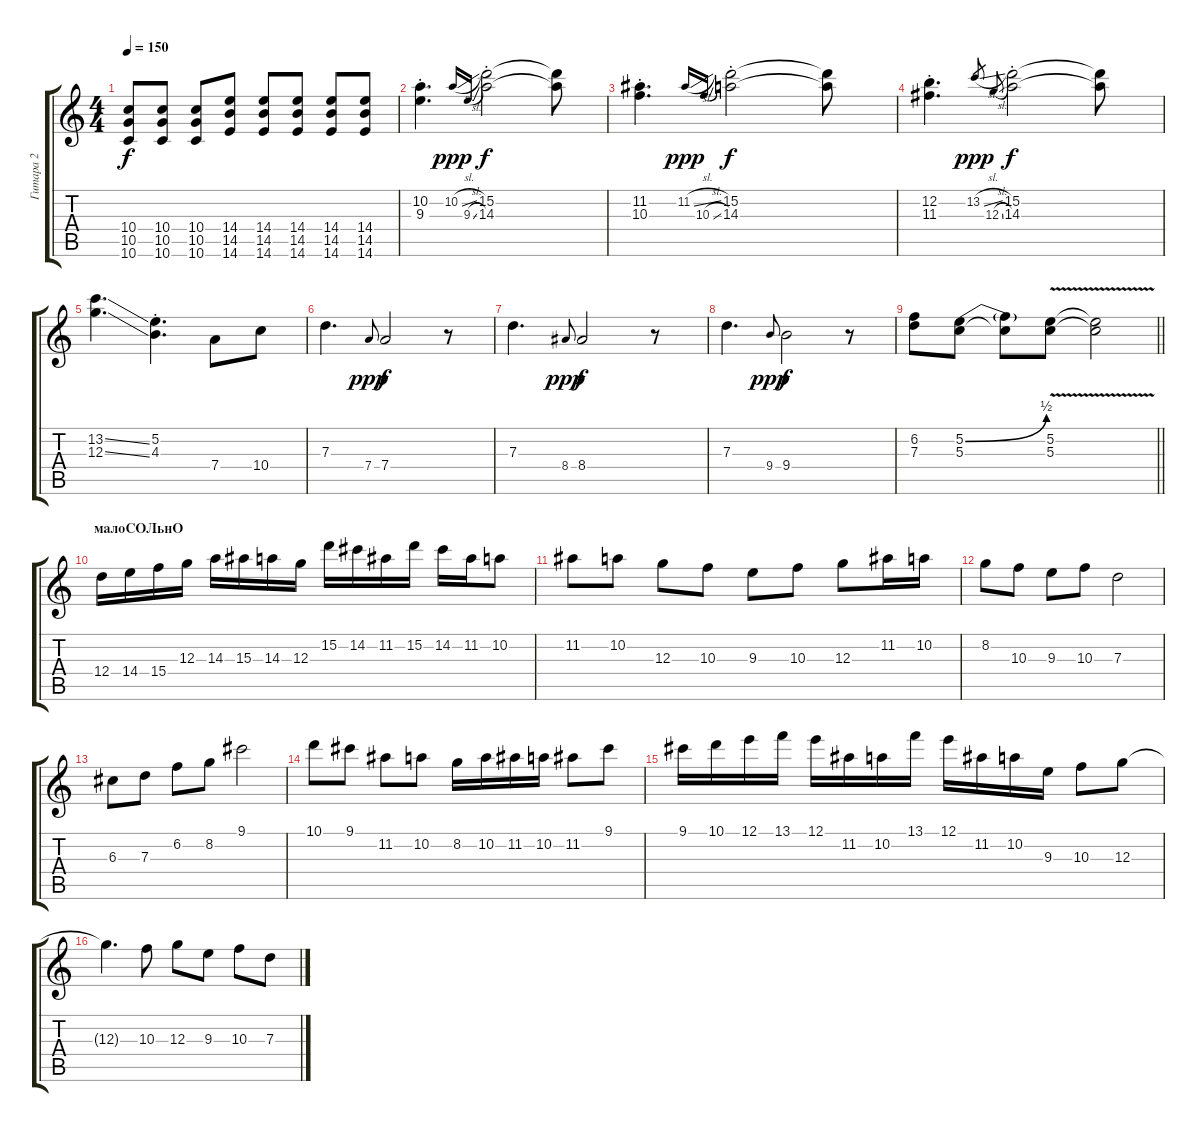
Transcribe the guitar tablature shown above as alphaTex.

\track ("Гитара 2" "Гитара 2") {instrument distortionguitar}
\staff {score tabs}
\tuning (E4 B3 G3 D3 A2 D2) {hide}
\ts (4 4)
\tempo 150
\clef g2
\ks c
(10.4 10.5 10.6).8{dy f} (10.4 10.5 10.6).8 (10.4 10.5 10.6).8 (14.4 14.5 14.6).8 (14.4 14.5 14.6).8 (14.4 14.5 14.6).8 (14.4 14.5 14.6).8 (14.4 14.5 14.6).8 |
(10.2{st} 9.3{st}).4{d} 10.2{sl}.16{gr onbeat dy ppp} 9.3{sl}.16{gr onbeat} (15.2{st} 14.3{st}).2{dy f} (15.2{t} 14.3{t}).8 |
(11.2{st} 10.3{st}).4{d} 11.2{sl}.16{gr onbeat dy ppp} 10.3{sl}.16{gr onbeat} (15.2{st} 14.3{st}).2{dy f} (15.2{t} 14.3{t}).8 |
(12.2{st} 11.3{st}).4{d} 13.2{sl}.16{gr dy ppp} 12.3{sl}.16{gr onbeat} (15.2{st} 14.3{st}).2{dy f} (15.2{t} 14.3{t}).8 |
(13.2{ss} 12.3{ss}).4{d} (5.2{st} 4.3{st}).4{d} 7.4.8 10.4.8 |
7.3.4{d} 7.4.8{gr onbeat dy ppp} 7.4.2{dy f} r.8 |
7.3.4{d} 8.4.8{gr onbeat dy ppp} 8.4.2{dy f} r.8 |
7.3.4{d} 9.4.8{gr onbeat dy ppp} 9.4.2{dy f} r.8 |
\barLineRight lightlight
(6.2 7.3).8 (5.2{be (bend 0 0 60 2)} 5.3).8 (5.2{t} 5.3{t}).8 (5.2{v} 5.3{v}).8 (5.2{t} 5.3{t}).2 |
\section ("" "малоСОЛьнО")
12.4.16{volume 16} 14.4.16 15.4.16 12.3.16 14.3.16 15.3.16 14.3.16 12.3.16 15.2.16 14.2.16 11.2.16 15.2.16 14.2.16 11.2.16 10.2.8 |
11.2.8 10.2.8 12.3.8 10.3.8 9.3.8 10.3.8 12.3.8 11.2.16 10.2.16 |
8.2.8 10.3.8 9.3.8 10.3.8 7.3.2 |
6.3.8 7.3.8 6.2.8 8.2.8 9.1.2 |
10.1.8 9.1.8 11.2.8 10.2.8 8.2.16 10.2.16 11.2.16 10.2.16 11.2.8 9.1.8 |
9.1.16 10.1.16 12.1.16 13.1.16 12.1.16 11.2.16 10.2.16 13.1.16 12.1.16 11.2.16 10.2.16 9.3.16 10.3.8 12.3.8 |
12.3{t}.4{d} 10.3.8 12.3.8 9.3.8 10.3.8 7.3.8
